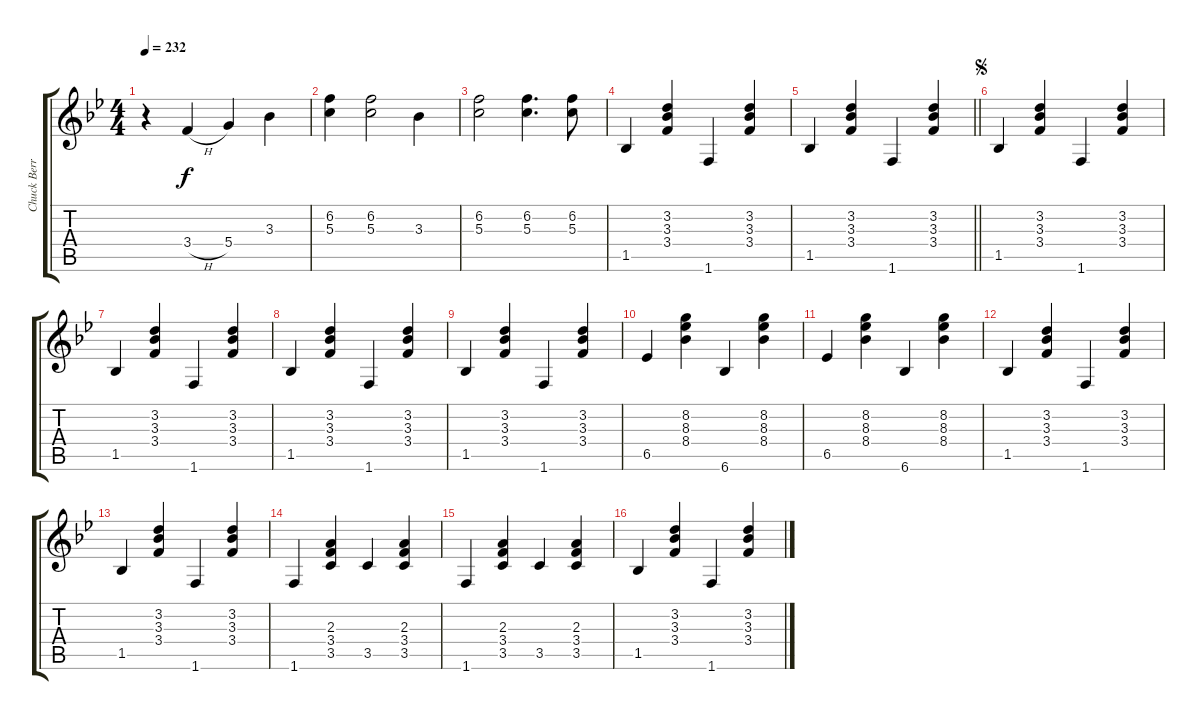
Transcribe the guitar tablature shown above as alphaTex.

\track ("Chuck Berry - Gtr.1" "Chuck Berr") {instrument overdrivenguitar}
\staff {score tabs}
\tuning (E4 B3 G3 D3 A2 E2) {hide}
\ts (4 4)
\tempo 232
\clef g2
\ks bb
r.4{dy f instrument overdrivenguitar} 3.4{h}.4 5.4.4 3.3.4 |
(6.2 5.3).4 (6.2 5.3).2 3.3.4 |
(6.2 5.3).2 (6.2 5.3).4{d} (6.2 5.3).8 |
1.5.4 (3.2 3.3 3.4).4 1.6.4 (3.2 3.3 3.4).4 |
\barLineRight lightlight
1.5.4 (3.2 3.3 3.4).4 1.6.4 (3.2 3.3 3.4).4 |
\jump segno
1.5.4 (3.2 3.3 3.4).4 1.6.4 (3.2 3.3 3.4).4 |
1.5.4 (3.2 3.3 3.4).4 1.6.4 (3.2 3.3 3.4).4 |
1.5.4 (3.2 3.3 3.4).4 1.6.4 (3.2 3.3 3.4).4 |
1.5.4 (3.2 3.3 3.4).4 1.6.4 (3.2 3.3 3.4).4 |
6.5.4 (8.2 8.3 8.4).4 6.6.4 (8.2 8.3 8.4).4 |
6.5.4 (8.2 8.3 8.4).4 6.6.4 (8.2 8.3 8.4).4 |
1.5.4 (3.2 3.3 3.4).4 1.6.4 (3.2 3.3 3.4).4 |
1.5.4 (3.2 3.3 3.4).4 1.6.4 (3.2 3.3 3.4).4 |
1.6.4 (2.3 3.4 3.5).4 3.5.4 (2.3 3.4 3.5).4 |
1.6.4 (2.3 3.4 3.5).4 3.5.4 (2.3 3.4 3.5).4 |
1.5.4 (3.2 3.3 3.4).4 1.6.4 (3.2 3.3 3.4).4
